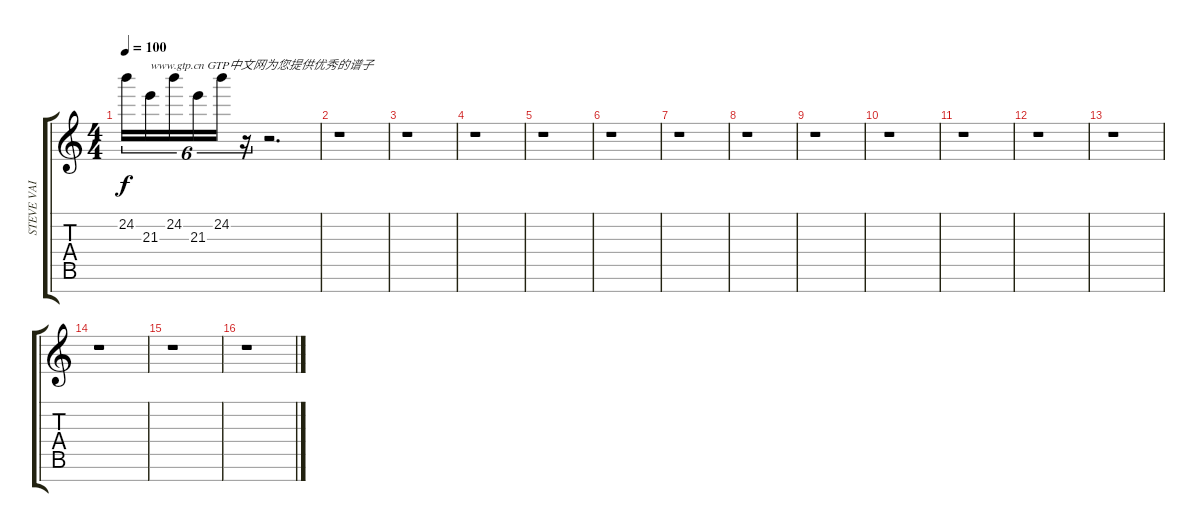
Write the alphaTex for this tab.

\track ("STEVE VAI (PART)" "STEVE VAI ") {instrument overdrivenguitar}
\staff {score tabs}
\tuning (E4 B3 G3 D3 A2 E2 B1) {hide}
\ts (4 4)
\tempo 100
\clef g2
\ks c
24.2.16{tu (6 4) dy f volume 13 instrument electricguitarjazz} 21.3.16{tu (6 4) txt "www.gtp.cn GTP中文网为您提供优秀的谱子"} 24.2.16{tu (6 4)} 21.3.16{tu (6 4)} 24.2.16{tu (6 4)} r.16{tu (6 4)} r.2{d volume 16 instrument overdrivenguitar} |
r.1 |
r.1 |
r.1 |
r.1 |
r.1 |
r.1 |
r.1 |
r.1 |
r.1 |
r.1 |
r.1 |
r.1 |
r.1 |
r.1 |
r.1
